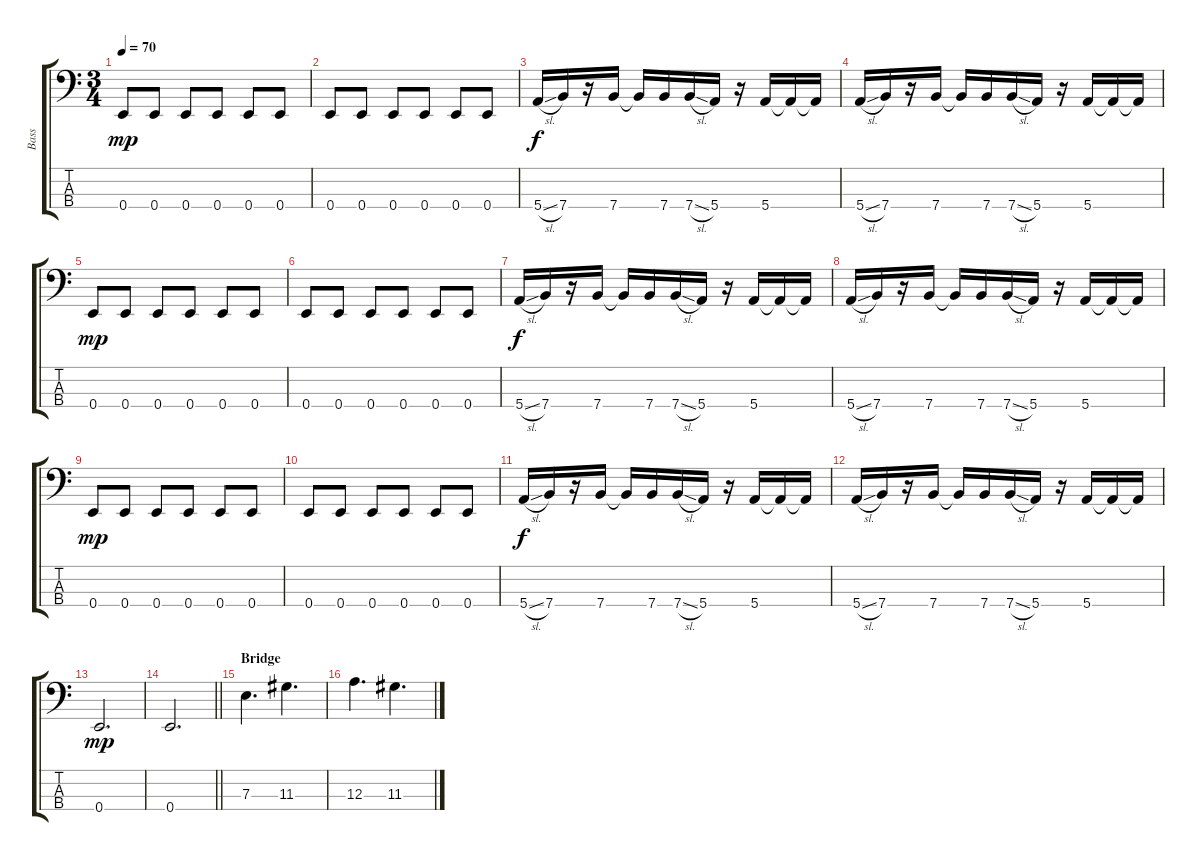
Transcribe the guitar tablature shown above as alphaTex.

\track ("Bass" "Bass") {instrument electricbassfinger}
\staff {score tabs}
\tuning (G2 D2 A1 E1) {hide}
\ts (3 4)
\tempo 70
\clef f4
\ks c
0.4.8{dy mp} 0.4.8 0.4.8 0.4.8 0.4.8 0.4.8 |
0.4.8 0.4.8 0.4.8 0.4.8 0.4.8 0.4.8 |
5.4{sl}.16{dy f} 7.4.16 r.16 7.4.16 7.4{t}.16 7.4.16 7.4{sl}.16 5.4.16 r.16 5.4.16 5.4{t}.16 5.4{t}.16 |
5.4{sl}.16 7.4.16 r.16 7.4.16 7.4{t}.16 7.4.16 7.4{sl}.16 5.4.16 r.16 5.4.16 5.4{t}.16 5.4{t}.16 |
0.4.8{dy mp} 0.4.8 0.4.8 0.4.8 0.4.8 0.4.8 |
0.4.8 0.4.8 0.4.8 0.4.8 0.4.8 0.4.8 |
5.4{sl}.16{dy f} 7.4.16 r.16 7.4.16 7.4{t}.16 7.4.16 7.4{sl}.16 5.4.16 r.16 5.4.16 5.4{t}.16 5.4{t}.16 |
5.4{sl}.16 7.4.16 r.16 7.4.16 7.4{t}.16 7.4.16 7.4{sl}.16 5.4.16 r.16 5.4.16 5.4{t}.16 5.4{t}.16 |
0.4.8{dy mp} 0.4.8 0.4.8 0.4.8 0.4.8 0.4.8 |
0.4.8 0.4.8 0.4.8 0.4.8 0.4.8 0.4.8 |
5.4{sl}.16{dy f} 7.4.16 r.16 7.4.16 7.4{t}.16 7.4.16 7.4{sl}.16 5.4.16 r.16 5.4.16 5.4{t}.16 5.4{t}.16 |
5.4{sl}.16 7.4.16 r.16 7.4.16 7.4{t}.16 7.4.16 7.4{sl}.16 5.4.16 r.16 5.4.16 5.4{t}.16 5.4{t}.16 |
0.4.2{d dy mp} |
\barLineRight lightlight
0.4.2{d} |
\section ("" "Bridge")
7.3.4{d} 11.3.4{d} |
12.3.4{d} 11.3.4{d}
